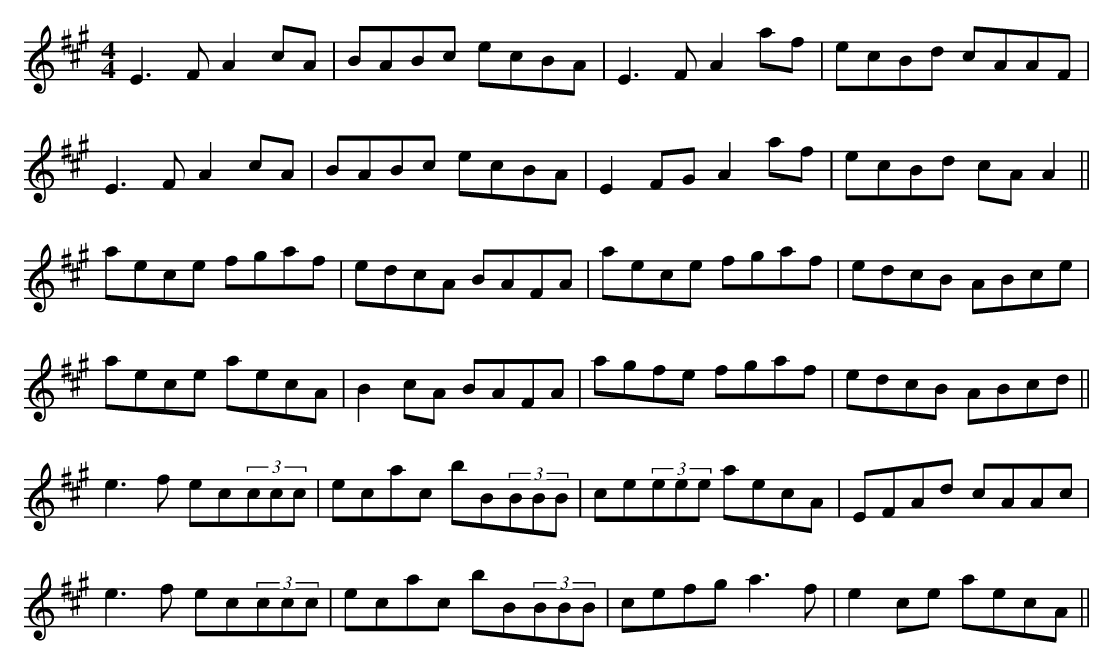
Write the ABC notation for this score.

X:1
M:4/4
K:A
E3F A2cA|BABc ecBA|E3F A2af|ecBd cAAF|
E3F A2cA|BABc ecBA|E2FG A2af|ecBd cAA2||
aece fgaf|edcA BAFA|aece fgaf|edcB ABce|
aece aecA|B2cA BAFA|agfe fgaf|edcB ABcd||
e3f ec(3ccc|ecac bB(3BBB|ce(3eee aecA|EFAd cAAc|
e3f ec(3ccc|ecac bB(3BBB|cefg a3f|e2ce aecA||
